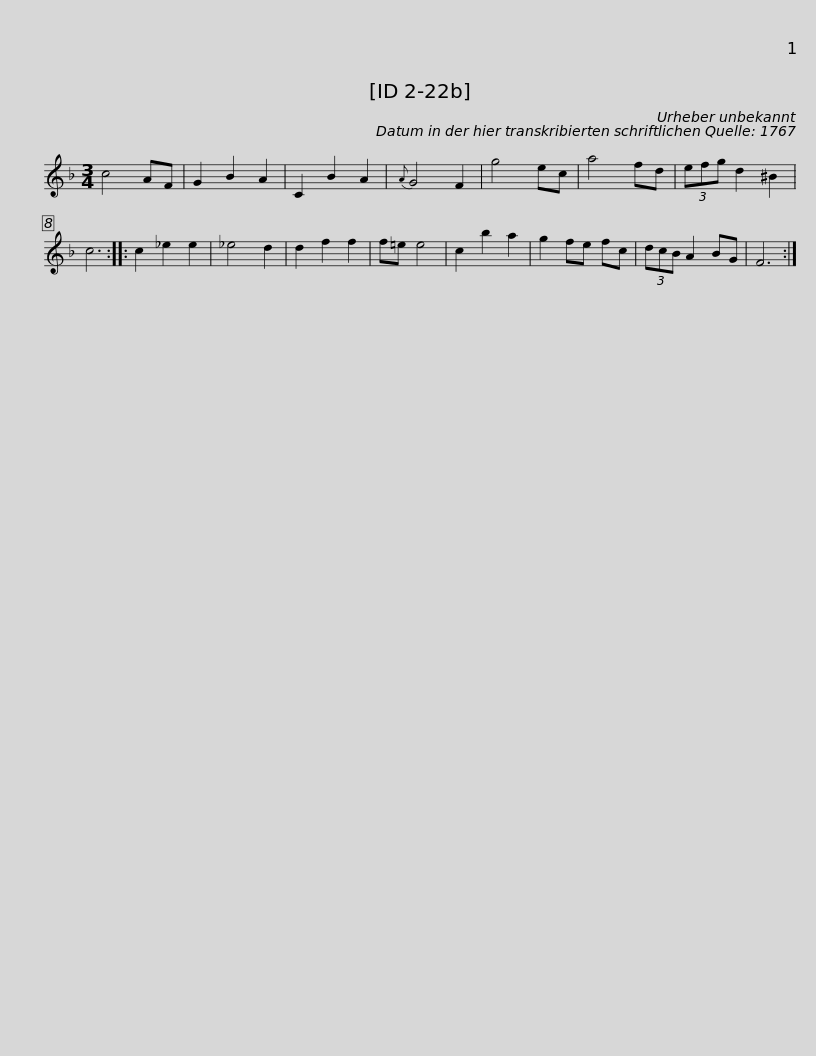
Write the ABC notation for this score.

X:1
L:1/8
M:3/4
I:linebreak $
K:F
V:1 treble
V:1
 c4 AF | G2 B2 A2 | C2 B2 A2 |{A} G4 F2 | g4 ec | %5
 a4 fd | (3efg d2 ^B2 | c6 :: c2 _e2 e2 | _e4 d2 | %10
 d2 f2 f2 | f=e e4 |$ c2 b2 a2 | g2 fe fc | (3dcB A2 BG | %15
 F6 :| %16
